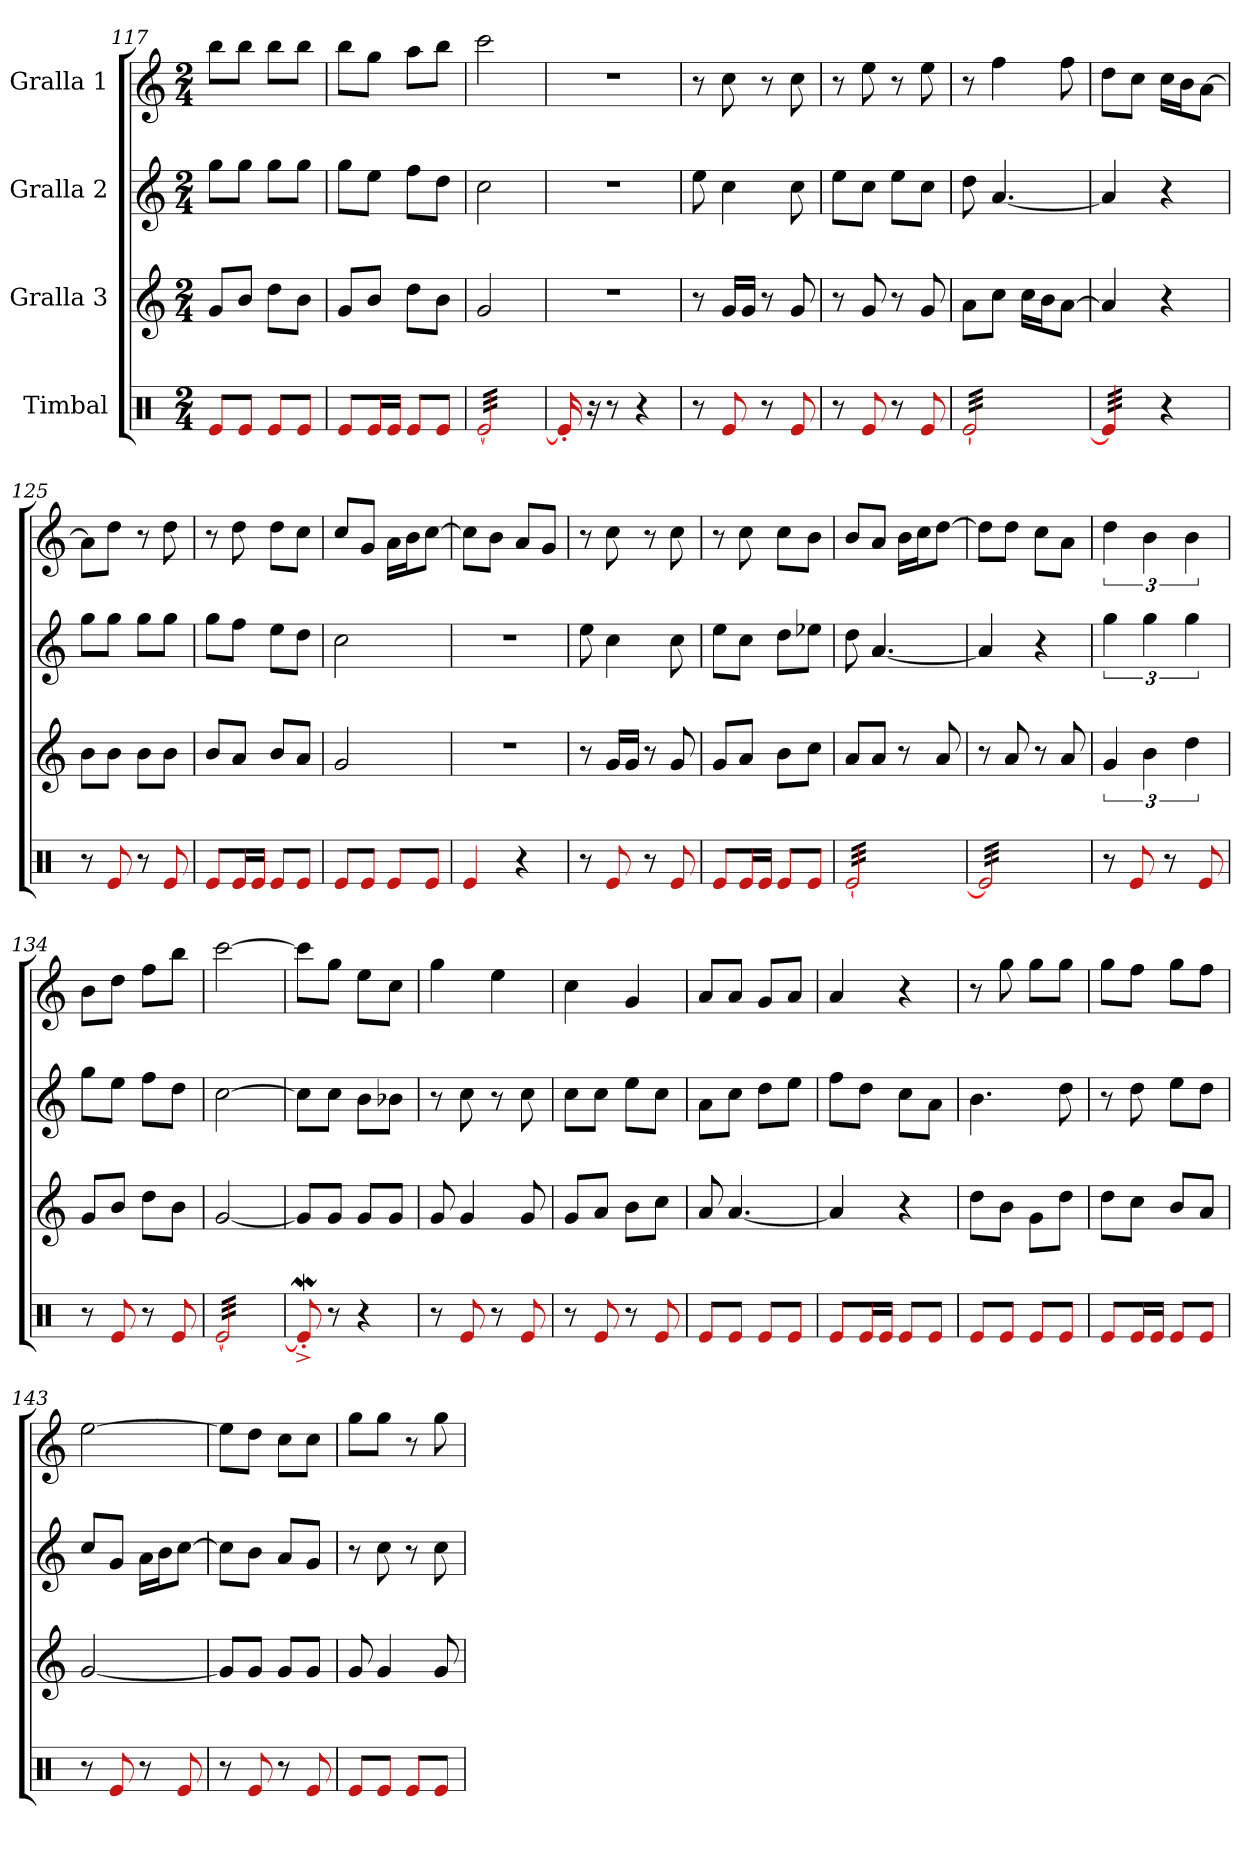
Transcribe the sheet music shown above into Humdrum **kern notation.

**kern	**kern	**kern	**kern
*part4	*part3	*part2	*part1
*staff4	*staff3	*staff2	*staff1
*I"Timbal	*I"Gralla 3	*I"Gralla 2	*I"Gralla 1
*clefX	*clefG2	*clefG2	*clefG2
*k[]	*k[]	*k[]	*k[]
*	*C:	*C:	*C:
*M2/4	*M2/4	*M2/4	*M2/4
=117	=117	=117	=117
8e/L	8g/L	8gg\L	8bb\L
8e/J	8b/J	8gg\J	8bb\J
8e/L	8dd\L	8gg\L	8bb\L
8e/J	8b\J	8gg\J	8bb\J
=118	=118	=118	=118
8e/L	8g/L	8gg\L	8bb\L
16e/L	8b/J	8ee\J	8gg\J
16e/JJ	.	.	.
8e/L	8dd\L	8ff\L	8aa\L
8e/J	8b\J	8dd\J	8bb\J
=119	=119	=119	=119
*tremolo	*	*	*
[32e/LLL	2g/	2cc\	2ccc\
32e/	.	.	.
32e/	.	.	.
32e/	.	.	.
32e/	.	.	.
32e/	.	.	.
32e/	.	.	.
32e/	.	.	.
32e/	.	.	.
32e/	.	.	.
32e/	.	.	.
32e/	.	.	.
32e/	.	.	.
32e/	.	.	.
32e/	.	.	.
32e/JJJ	.	.	.
*Xtremolo	*	*	*
!!LO:PB:g=z
=120	=120	=120	=120
16e'/]	2r	2r	2r
16r	.	.	.
8r	.	.	.
4r	.	.	.
=121	=121	=121	=121
8r	8r	8ee\	8r
8e/	16g/LL	4cc\	8cc\
.	16g/JJ	.	.
8r	8r	.	8r
8e/	8g/	8cc\	8cc\
=122	=122	=122	=122
8r	8r	8ee\L	8r
8e/	8g/	8cc\J	8ee\
8r	8r	8ee\L	8r
8e/	8g/	8cc\J	8ee\
=123	=123	=123	=123
*tremolo	*	*	*
[32e/LLL	8a\L	8dd\	8r
32e/	.	.	.
32e/	.	.	.
32e/	.	.	.
32e/	8cc\J	[4.a/	4ff\
32e/	.	.	.
32e/	.	.	.
32e/	.	.	.
32e/	16cc\LL	.	.
32e/	.	.	.
32e/	16b\J	.	.
32e/	.	.	.
32e/	[8a\J	.	8ff\
32e/	.	.	.
32e/	.	.	.
32e/JJJ	.	.	.
=124	=124	=124	=124
32e/]LLL	4a/]	4a/]	8dd\L
32e/	.	.	.
32e/	.	.	.
32e/	.	.	.
32e/	.	.	8cc\J
32e/	.	.	.
32e/	.	.	.
32e/JJJ	.	.	.
*Xtremolo	*	*	*
4r	4r	4r	16cc\LL
.	.	.	16b\J
.	.	.	[8a\J
!!LO:LB:g=z
=125	=125	=125	=125
8r	8b\L	8gg\L	8a\L]
8e/	8b\J	8gg\J	8dd\J
8r	8b\L	8gg\L	8r
8e/	8b\J	8gg\J	8dd\
=126	=126	=126	=126
8e/L	8b/L	8gg\L	8r
16e/L	8a/J	8ff\J	8dd\
16e/JJ	.	.	.
8e/L	8b/L	8ee\L	8dd\L
8e/J	8a/J	8dd\J	8cc\J
=127	=127	=127	=127
8e/L	2g/	2cc\	8cc/L
8e/J	.	.	8g/J
8e/L	.	.	16a\LL
.	.	.	16b\J
8e/J	.	.	[8cc\J
=128	=128	=128	=128
4e/	2r	2r	8cc\L]
.	.	.	8b\J
4r	.	.	8a/L
.	.	.	8g/J
=129	=129	=129	=129
8r	8r	8ee\	8r
8e/	16g/LL	4cc\	8cc\
.	16g/JJ	.	.
8r	8r	.	8r
8e/	8g/	8cc\	8cc\
!!LO:LB:g=z
=130	=130	=130	=130
8e/L	8g/L	8ee\L	8r
16e/L	8a/J	8cc\J	8cc\
16e/JJ	.	.	.
8e/L	8b\L	8dd\L	8cc\L
8e/J	8cc\J	8ee-X\J	8b\J
=131	=131	=131	=131
*tremolo	*	*	*
[32e/LLL	8a/L	8dd\	8b/L
32e/	.	.	.
32e/	.	.	.
32e/	.	.	.
32e/	8a/J	[4.a/	8a/J
32e/	.	.	.
32e/	.	.	.
32e/	.	.	.
32e/	8r	.	16b\LL
32e/	.	.	.
32e/	.	.	16cc\J
32e/	.	.	.
32e/	8a/	.	[8dd\J
32e/	.	.	.
32e/	.	.	.
32e/JJJ	.	.	.
=132	=132	=132	=132
32e/]LLL	8r	4a/]	8dd\L]
32e/	.	.	.
32e/	.	.	.
32e/	.	.	.
32e/	8a/	.	8dd\J
32e/	.	.	.
32e/	.	.	.
32e/	.	.	.
32e/	8r	4r	8cc\L
32e/	.	.	.
32e/	.	.	.
32e/	.	.	.
32e/	8a/	.	8a\J
32e/	.	.	.
32e/	.	.	.
32e/JJJ	.	.	.
*Xtremolo	*	*	*
=133	=133	=133	=133
8r	6g/	6gg\	6dd\
8e/	.	.	.
.	6b\	6gg\	6b\
8r	.	.	.
.	6dd\	6gg\	6b\
8e/	.	.	.
=134	=134	=134	=134
8r	8g/L	8gg\L	8b\L
8e/	8b/J	8ee\J	8dd\J
8r	8dd\L	8ff\L	8ff\L
8e/	8b\J	8dd\J	8bb\J
!!LO:PB:g=z
=135	=135	=135	=135
*tremolo	*	*	*
[32e/LLL	[2g/	[2cc\	[2ccc\
32e/	.	.	.
32e/	.	.	.
32e/	.	.	.
32e/	.	.	.
32e/	.	.	.
32e/	.	.	.
32e/	.	.	.
32e/	.	.	.
32e/	.	.	.
32e/	.	.	.
32e/	.	.	.
32e/	.	.	.
32e/	.	.	.
32e/	.	.	.
32e/JJJ	.	.	.
*Xtremolo	*	*	*
=136	=136	=136	=136
8eW'^/]	8g/L]	8cc\L]	8ccc\L]
8r	8g/J	8cc\J	8gg\J
4r	8g/L	8b\L	8ee\L
.	8g/J	8b-X\J	8cc\J
=137	=137	=137	=137
8r	8g/	8r	4gg\
8e/	4g/	8cc\	.
8r	.	8r	4ee\
8e/	8g/	8cc\	.
=138	=138	=138	=138
8r	8g/L	8cc\L	4cc\
8e/	8a/J	8cc\J	.
8r	8b\L	8ee\L	4g/
8e/	8cc\J	8cc\J	.
=139	=139	=139	=139
8e/L	8a/	8a\L	8a/L
8e/J	[4.a/	8cc\J	8a/J
8e/L	.	8dd\L	8g/L
8e/J	.	8ee\J	8a/J
!!LO:LB:g=z
=140	=140	=140	=140
8e/L	4a/]	8ff\L	4a/
16e/L	.	8dd\J	.
16e/JJ	.	.	.
8e/L	4r	8cc\L	4r
8e/J	.	8a\J	.
=141	=141	=141	=141
8e/L	8dd\L	4.b\	8r
8e/J	8b\J	.	8gg\
8e/L	8g\L	.	8gg\L
8e/J	8dd\J	8dd\	8gg\J
=142	=142	=142	=142
8e/L	8dd\L	8r	8gg\L
16e/L	8cc\J	8dd\	8ff\J
16e/JJ	.	.	.
8e/L	8b/L	8ee\L	8gg\L
8e/J	8a/J	8dd\J	8ff\J
=143	=143	=143	=143
8r	[2g/	8cc/L	[2ee\
8e/	.	8g/J	.
8r	.	16a\LL	.
.	.	16b\J	.
8e/	.	[8cc\J	.
=144	=144	=144	=144
8r	8g/L]	8cc\L]	8ee\L]
8e/	8g/J	8b\J	8dd\J
8r	8g/L	8a/L	8cc\L
8e/	8g/J	8g/J	8cc\J
!!LO:LB:g=z
=145	=145	=145	=145
8e/L	8g/	8r	8gg\L
8e/J	4g/	8cc\	8gg\J
8e/L	.	8r	8r
8e/J	8g/	8cc\	8gg\
=	=	=	=
*-	*-	*-	*-
